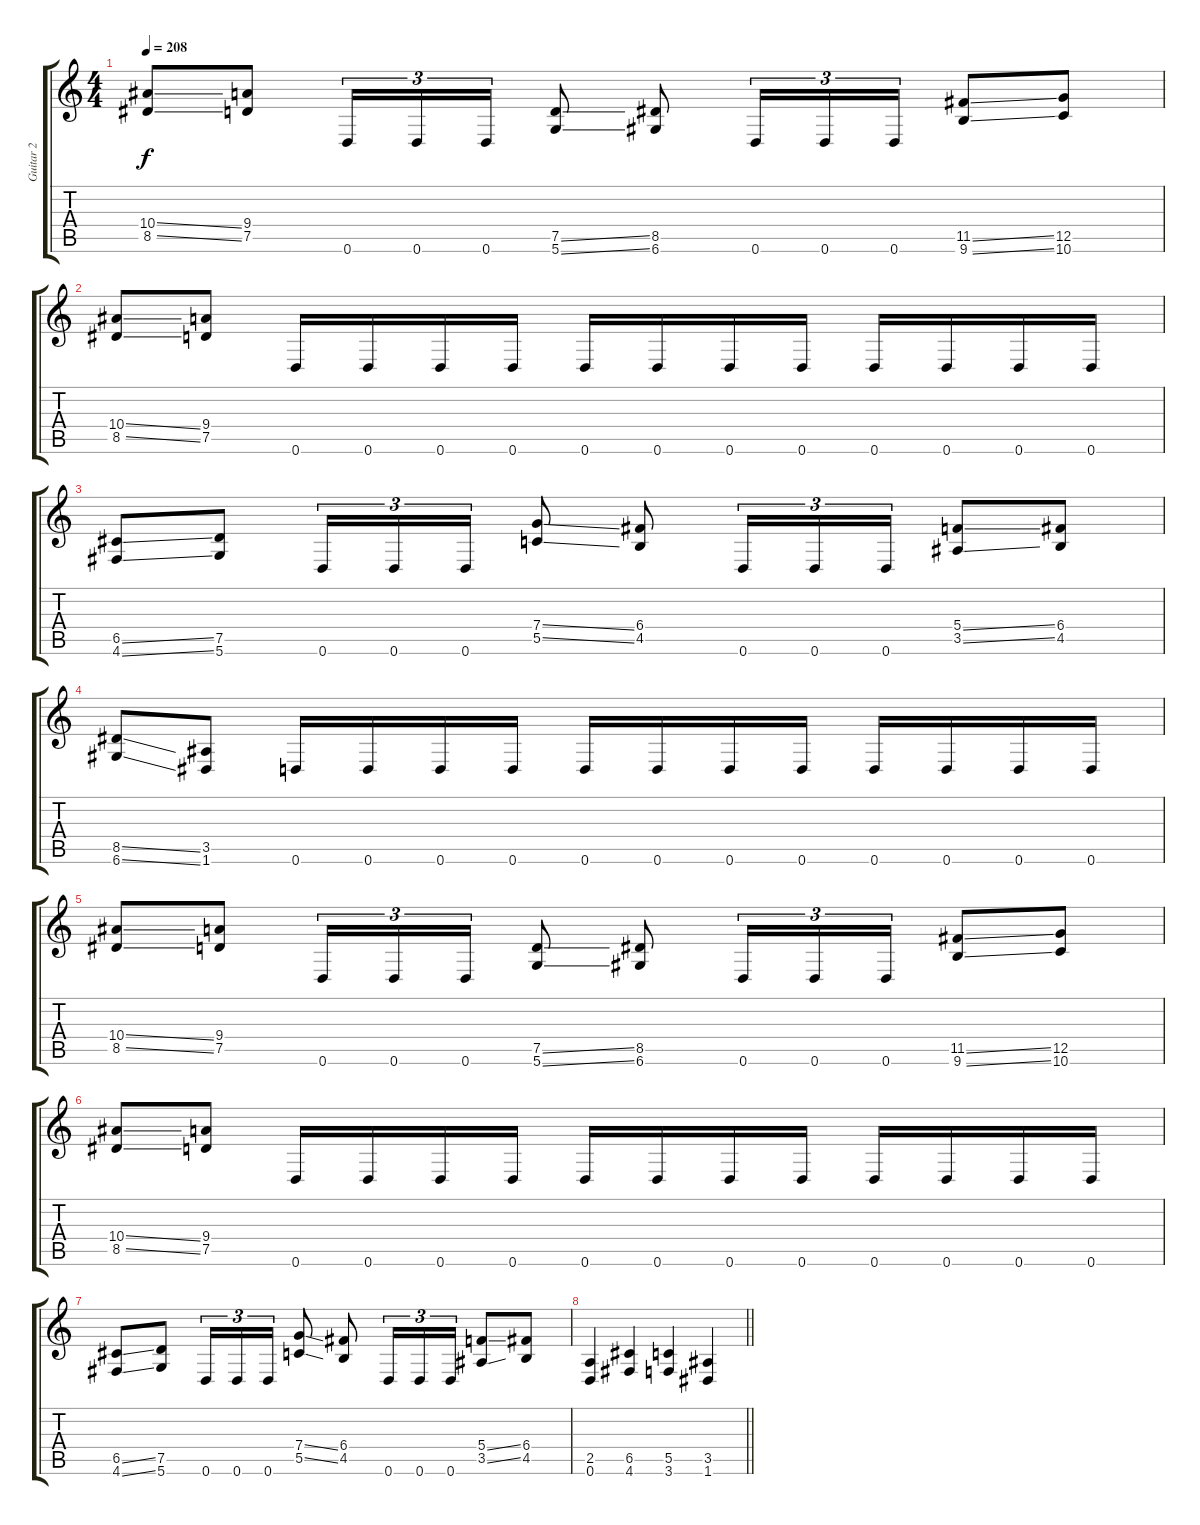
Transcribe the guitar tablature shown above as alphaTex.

\track ("Guitar 2" "Guitar 2") {instrument distortionguitar}
\staff {score tabs}
\tuning (D4 A3 F3 C3 G2 D2) {hide}
\ts (4 4)
\tempo 208
\clef g2
\ks c
(10.4{ss} 8.5{ss}).8{dy f} (9.4 7.5).8 0.6.16{tu (3 2)} 0.6.16{tu (3 2)} 0.6.16{tu (3 2)} (7.5{ss} 5.6{ss}).8 (8.5 6.6).8 0.6.16{tu (3 2)} 0.6.16{tu (3 2)} 0.6.16{tu (3 2)} (11.5{ss} 9.6{ss}).8 (12.5 10.6).8 |
(10.4{ss} 8.5{ss}).8 (9.4 7.5).8 0.6.16 0.6.16 0.6.16 0.6.16 0.6.16 0.6.16 0.6.16 0.6.16 0.6.16 0.6.16 0.6.16 0.6.16 |
(6.5{ss} 4.6{ss}).8 (7.5 5.6).8 0.6.16{tu (3 2)} 0.6.16{tu (3 2)} 0.6.16{tu (3 2)} (7.4{ss} 5.5{ss}).8 (6.4 4.5).8 0.6.16{tu (3 2)} 0.6.16{tu (3 2)} 0.6.16{tu (3 2)} (5.4{ss} 3.5{ss}).8 (6.4 4.5).8 |
(8.5{ss} 6.6{ss}).8 (3.5 1.6).8 0.6.16 0.6.16 0.6.16 0.6.16 0.6.16 0.6.16 0.6.16 0.6.16 0.6.16 0.6.16 0.6.16 0.6.16 |
(10.4{ss} 8.5{ss}).8 (9.4 7.5).8 0.6.16{tu (3 2)} 0.6.16{tu (3 2)} 0.6.16{tu (3 2)} (7.5{ss} 5.6{ss}).8 (8.5 6.6).8 0.6.16{tu (3 2)} 0.6.16{tu (3 2)} 0.6.16{tu (3 2)} (11.5{ss} 9.6{ss}).8 (12.5 10.6).8 |
(10.4{ss} 8.5{ss}).8 (9.4 7.5).8 0.6.16 0.6.16 0.6.16 0.6.16 0.6.16 0.6.16 0.6.16 0.6.16 0.6.16 0.6.16 0.6.16 0.6.16 |
(6.5{ss} 4.6{ss}).8 (7.5 5.6).8 0.6.16{tu (3 2)} 0.6.16{tu (3 2)} 0.6.16{tu (3 2)} (7.4{ss} 5.5{ss}).8 (6.4 4.5).8 0.6.16{tu (3 2)} 0.6.16{tu (3 2)} 0.6.16{tu (3 2)} (5.4{ss} 3.5{ss}).8 (6.4 4.5).8 |
\barLineRight lightlight
(2.5 0.6).4 (6.5 4.6).4 (5.5 3.6).4 (3.5 1.6).4
